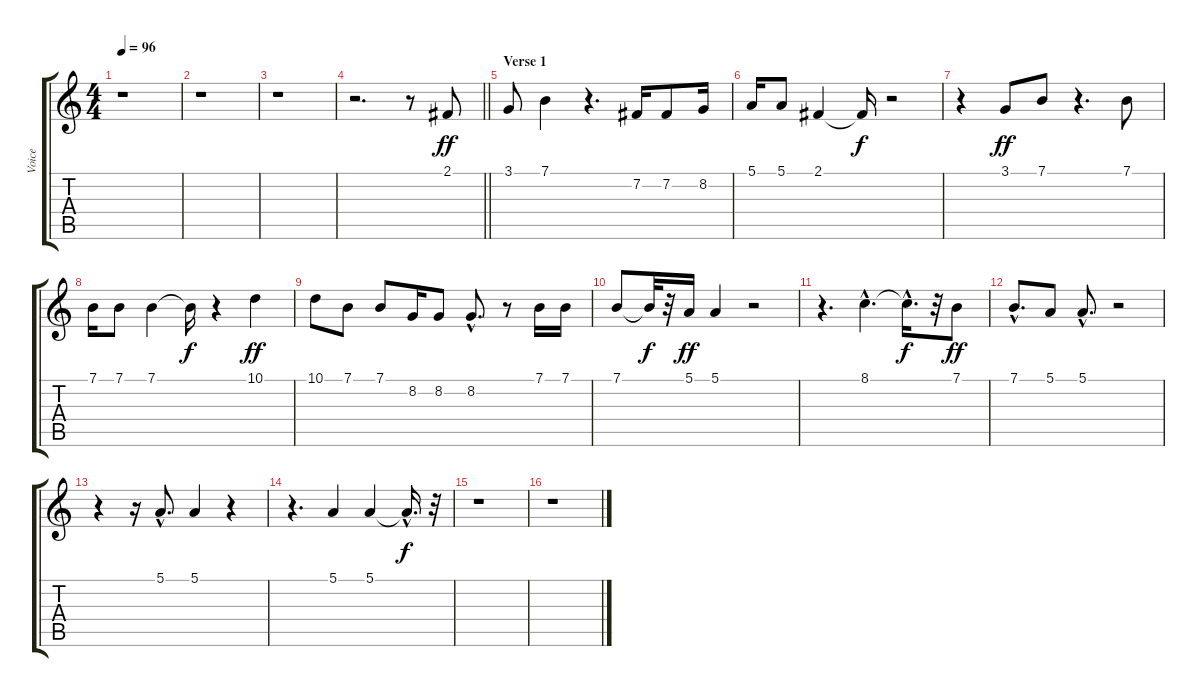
\track ("Voice" "Voice") {instrument flute}
\staff {score tabs}
\tuning (E4 B3 G3 D3 A2 E2) {hide}
\ts (4 4)
\tempo 96
\clef g2
\ks c
r.1{dy ff} |
r.1 |
r.1 |
\barLineRight lightlight
r.2{d} r.8 2.1.8 |
\section ("" "Verse 1")
3.1.8 7.1.4 r.4{d} 7.2.16 7.2.8 8.2.16 |
5.1.16 5.1.8 2.1.4 2.1{t}.16{dy f} r.2 |
r.4 3.1.8{dy ff} 7.1.8 r.4{d} 7.1.8 |
7.1.16 7.1.8 7.1.4 7.1{t}.16{dy f} r.4 10.1.4{dy ff} |
10.1.8 7.1.8 7.1.8 8.2.16 8.2.8 8.2{hac}.8{d} r.8 7.1.16 7.1.16 |
7.1.8 7.1{t}.32{dy f} r.32 5.1.16{dy ff} 5.1.4 r.2 |
r.4{d} 8.1{hac}.4{d} 8.1{hac t}.16{d dy f} r.32 7.1.8{dy ff} |
7.1{hac}.8{d} 5.1.8 5.1{hac}.8{d} r.2 |
r.4 r.16 5.1{hac}.8{d} 5.1.4 r.4 |
r.4{d} 5.1.4 5.1.4 5.1{hac t}.16{d dy f} r.32 |
r.1 |
r.1
